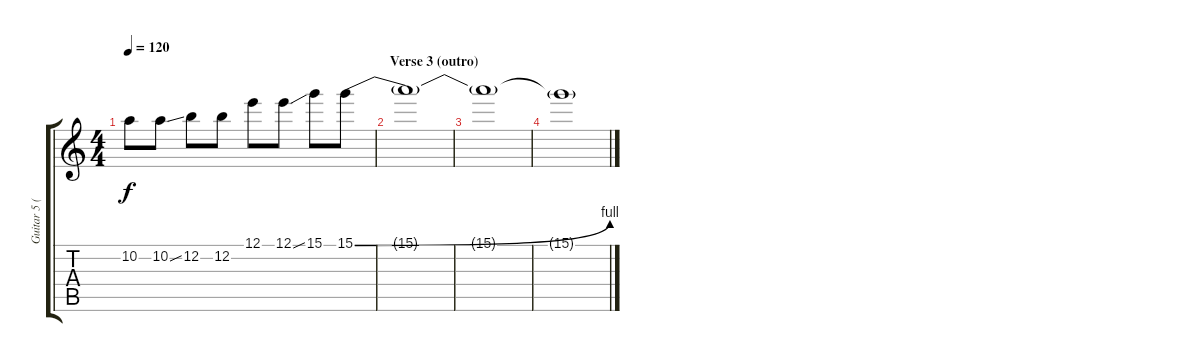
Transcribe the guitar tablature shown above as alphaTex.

\track ("Guitar 5 (solo 2)" "Guitar 5 (") {instrument distortionguitar}
\staff {score tabs}
\tuning (E4 B3 G3 D3 A2 E2) {hide}
\ts (4 4)
\tempo 120
\clef g2
\ks c
10.2.8{dy f} 10.2{ss}.8 12.2.8 12.2.8 12.1.8 12.1{ss}.8 15.1.8 15.1{be (bend 0 0 60 4)}.8 |
\section ("" "Verse 3 (outro)")
15.1{t}.1{volume 0} |
15.1{t}.1 |
15.1{t}.1
